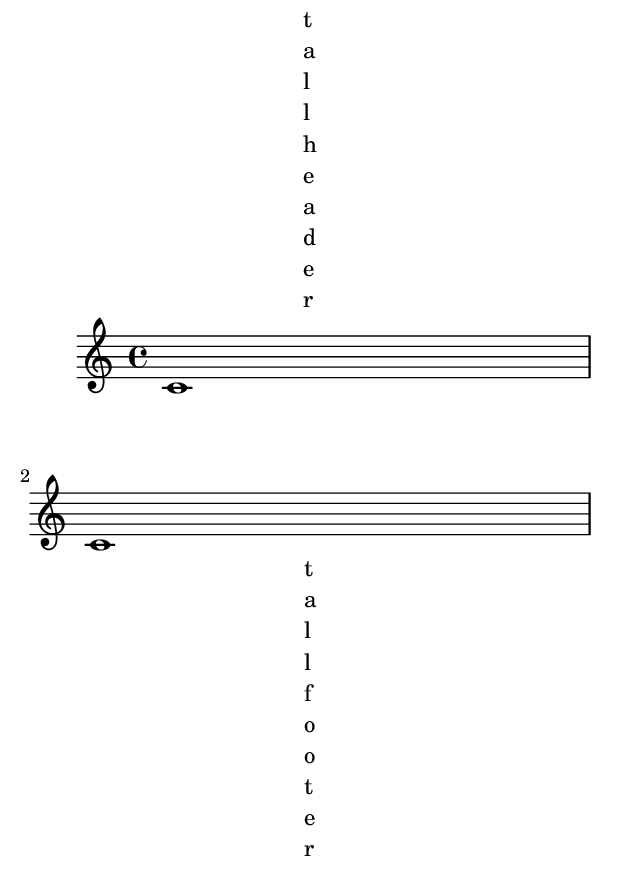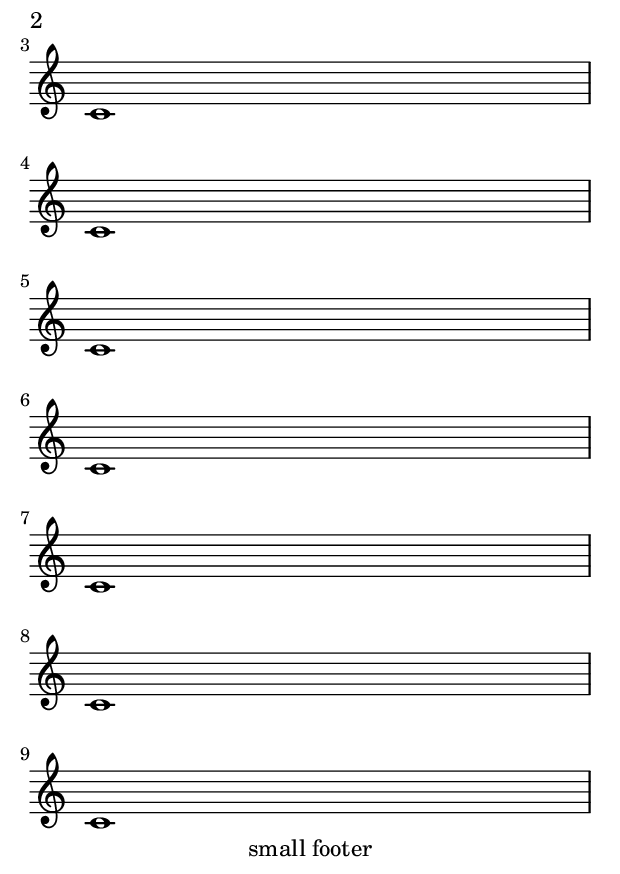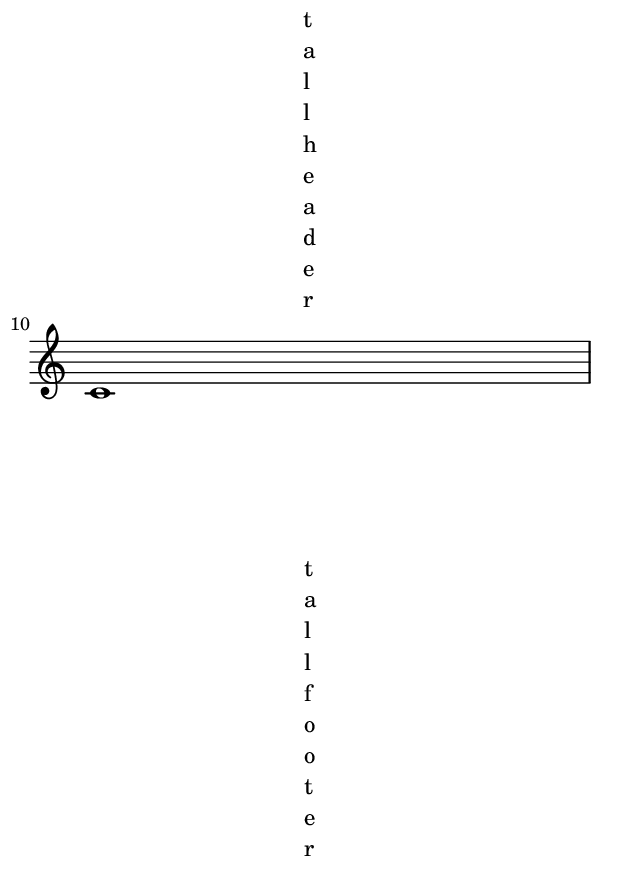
%% Generated by lilypond-book.py
%% Options: [exampleindent=10.16\mm,indent=0\mm,line-width=160\mm]
\include "lilypond-book-preamble.ly"


% ****************************************************************
% Start cut-&-pastable-section
% ****************************************************************



\paper {
  indent = 0\mm
  line-width = 160\mm
  % offset the left padding, also add 1mm as lilypond creates cropped
  % images with a little space on the right
  line-width = #(- line-width (* mm  3.000000) (* mm 1))
}

\layout {
  
}





% ****************************************************************
% ly snippet:
% ****************************************************************
\sourcefilename "/home/karlin/lilypond-git/input/regression/page-spacing-tall-headfoot.ly"
\sourcefileline 0
\version "2.16.0"

#(set-default-paper-size "a6")

\book {
  \header {
    texidoc = "Both the page breaking and the page layout take account of
the heights of the header and footer."
  }
  \paper {
    oddHeaderMarkup = \markup { \fill-line { \column { t a l l h e a d e r } } } 
    oddFooterMarkup = \markup { \fill-line { \column { t a l l f o o t e r } } }
    evenFooterMarkup = \markup { \fill-line { "small footer" } }
  }

  \repeat unfold 10 { c'1 \break }
}





% ****************************************************************
% end ly snippet
% ****************************************************************
